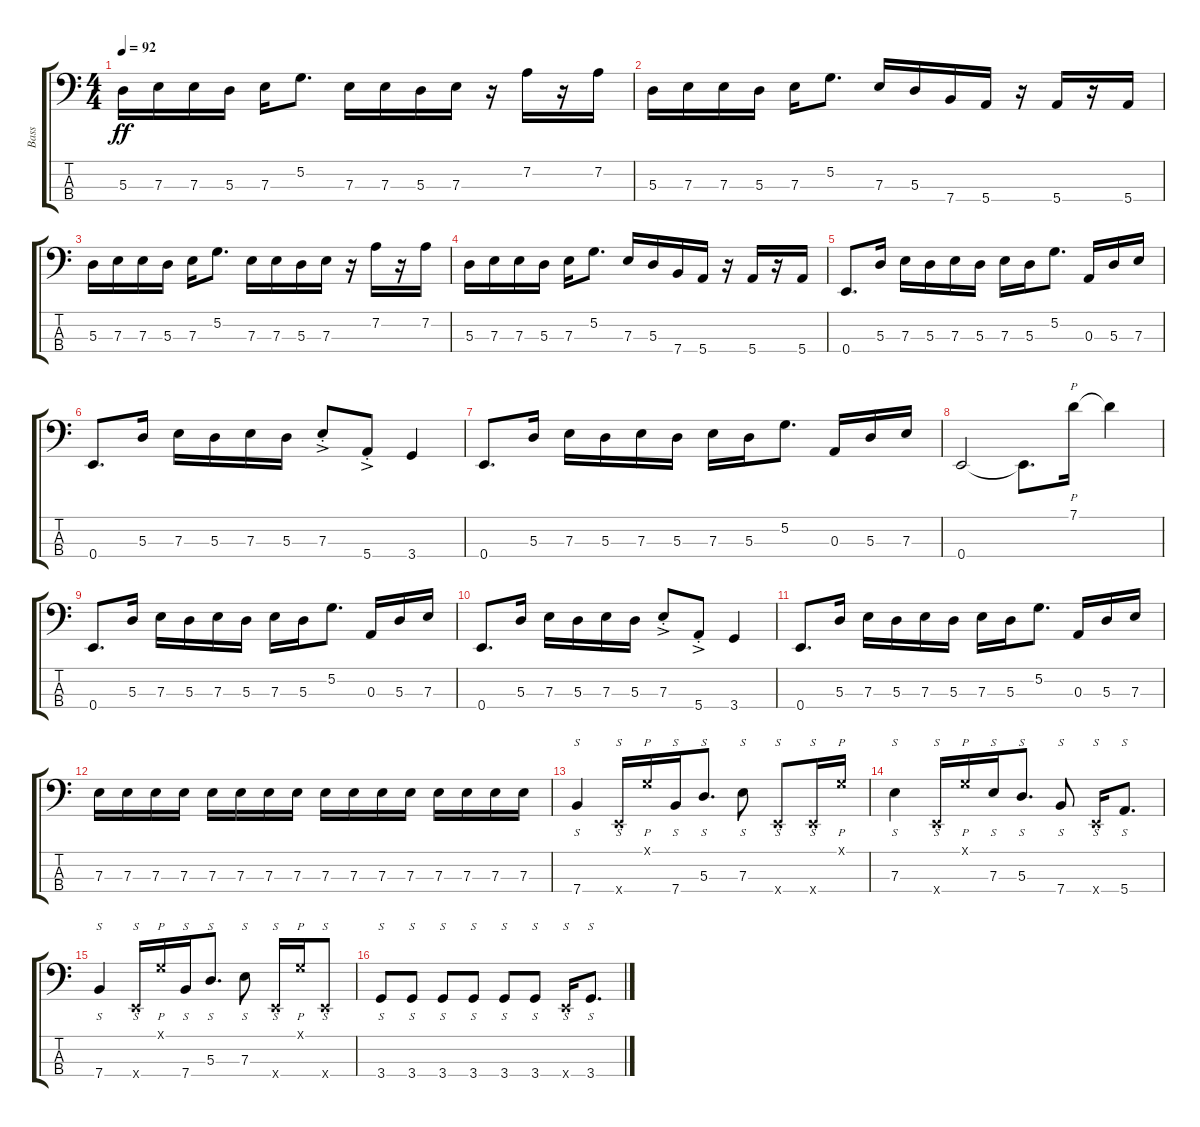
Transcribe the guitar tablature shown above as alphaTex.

\track ("Bass" "Bass") {instrument electricbassfinger}
\staff {score tabs}
\tuning (G2 D2 A1 E1) {hide}
\ts (4 4)
\tempo 92
\clef f4
\ks c
5.3.16{dy ff} 7.3.16 7.3.16 5.3.16 7.3.16 5.2.8{d} 7.3.16 7.3.16 5.3.16 7.3.16 r.16 7.2.16 r.16 7.2.16 |
5.3.16 7.3.16 7.3.16 5.3.16 7.3.16 5.2.8{d} 7.3.16 5.3.16 7.4.16 5.4.16 r.16 5.4.16 r.16 5.4.16 |
5.3.16 7.3.16 7.3.16 5.3.16 7.3.16 5.2.8{d} 7.3.16 7.3.16 5.3.16 7.3.16 r.16 7.2.16 r.16 7.2.16 |
5.3.16 7.3.16 7.3.16 5.3.16 7.3.16 5.2.8{d} 7.3.16 5.3.16 7.4.16 5.4.16 r.16 5.4.16 r.16 5.4.16 |
0.4.8{d} 5.3.16 7.3.16 5.3.16 7.3.16 5.3.16 7.3.16 5.3.16 5.2.8{d} 0.3.16 5.3.16 7.3.16 |
0.4.8{d} 5.3.16 7.3.16 5.3.16 7.3.16 5.3.16 7.3{ac st}.8 5.4{ac st}.8 3.4.4 |
0.4.8{d} 5.3.16 7.3.16 5.3.16 7.3.16 5.3.16 7.3.16 5.3.16 5.2.8{d} 0.3.16 5.3.16 7.3.16 |
0.4.2 0.4{t}.8{d} 7.1.16{p} 7.1{t}.4 |
0.4.8{d} 5.3.16 7.3.16 5.3.16 7.3.16 5.3.16 7.3.16 5.3.16 5.2.8{d} 0.3.16 5.3.16 7.3.16 |
0.4.8{d} 5.3.16 7.3.16 5.3.16 7.3.16 5.3.16 7.3{ac st}.8 5.4{ac st}.8 3.4.4 |
0.4.8{d} 5.3.16 7.3.16 5.3.16 7.3.16 5.3.16 7.3.16 5.3.16 5.2.8{d} 0.3.16 5.3.16 7.3.16 |
7.3.16 7.3.16 7.3.16 7.3.16 7.3.16 7.3.16 7.3.16 7.3.16 7.3.16 7.3.16 7.3.16 7.3.16 7.3.16 7.3.16 7.3.16 7.3.16 |
7.4.4{s} 0.4{x}.16{s} 0.1{x}.16{p} 7.4.16{s} 5.3.8{s d} 7.3.8{s} 0.4{x}.8{s} 0.4{x}.16{s} 0.1{x}.16{p} |
7.3.4{s} 0.4{x}.16{s} 0.1{x}.16{p} 7.3.16{s} 5.3.8{s d} 7.4.8{s} 0.4{x}.16{s} 5.4.8{s d} |
7.4.4{s} 0.4{x}.16{s} 0.1{x}.16{p} 7.4.16{s} 5.3.8{s d} 7.3.8{s} 0.4{x}.16{s} 0.1{x}.16{p} 0.4{x}.8{s} |
3.4.8{s} 3.4.8{s} 3.4.8{s} 3.4.8{s} 3.4.8{s} 3.4.8{s} 0.4{x}.16{s} 3.4.8{s d}
